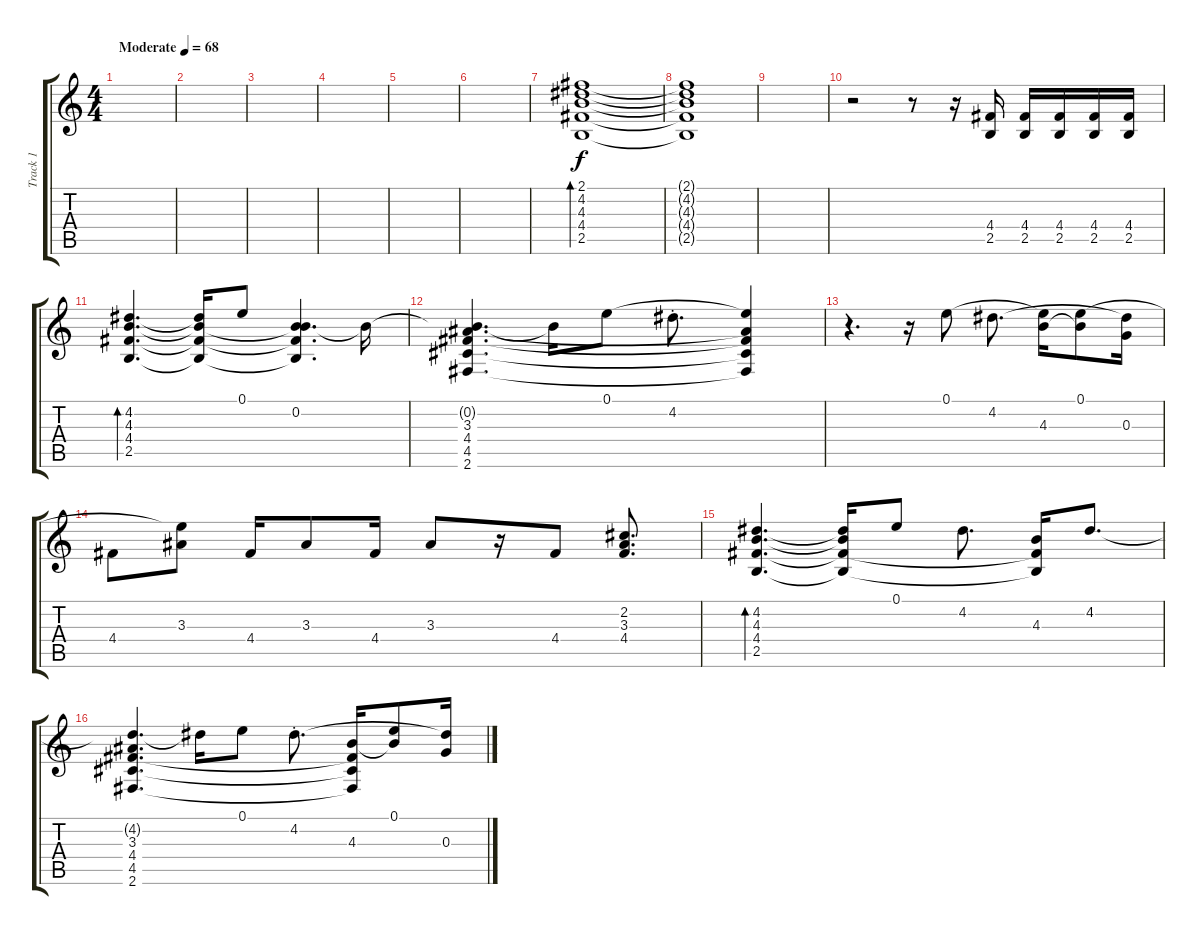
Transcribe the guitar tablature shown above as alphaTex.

\track ("Track 1" "Track 1") {instrument electricguitarclean}
\staff {score tabs}
\tuning (E4 B3 G3 D3 A2 E2) {hide}
\ts (4 4)
\tempo (68 "Moderate")
\clef g2
\ks c
|
|
|
|
|
|
(2.1 4.2 4.3 4.4 2.5).1{bd 120} |
(2.1{t} 4.2{t} 4.3{t} 4.4{t} 2.5{t}).1 |
|
r.2{volume 10 balance 4} r.8 r.16 (4.4 2.5).16 (4.4 2.5).16 (4.4 2.5).16 (4.4 2.5).16 (4.4 2.5).16 |
(4.2 4.3 4.4 2.5).4{d bd 120} (4.2{t} 4.3{t} 4.4{t} 2.5{t}).16 0.1.8 (0.2 4.3{t} 4.4{t} 2.5{t}).4{d} 0.2{t}.16 |
(0.2{t} 3.3 4.4 4.5 2.6).4{d} 0.2{t}.16 0.1.8 4.2{st}.8{d} (0.1{t} 3.3{t} 4.4{t} 4.5{t} 2.6{t}).4 |
r.4{d} r.16 0.1.8 4.2.8{d} (0.1{t} 4.3).16 (0.1 4.3{t}).8 (4.2{t} 0.3).16 |
4.4.8 (0.1{t} 3.3).8 4.4.16 3.3.8 4.4.16 3.3.8 r.16 4.4.8 (2.2 3.3 4.4).8{d} |
(4.2 4.3 4.4 2.5).4{d bd 120} (4.2{t} 4.3{t} 4.4{t} 2.5{t}).16 0.1.8 4.2.8{d} (4.3 4.4{t} 2.5{t}).16 4.2.8{d} |
(4.2{t} 3.3 4.4 4.5 2.6).4{d} 4.2{t}.16 0.1.8 4.2{st}.8{d} (4.3 4.4{t} 4.5{t} 2.6{t}).16 (0.1 4.3{t}).8 (4.2{t} 0.3).16
